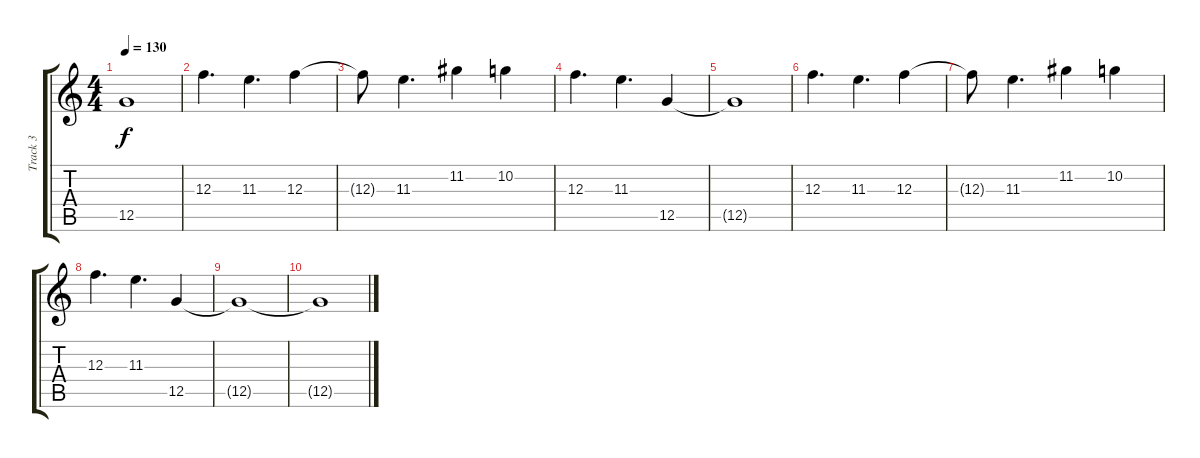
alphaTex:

\track ("Track 3" "Track 3") {instrument distortionguitar}
\staff {score tabs}
\tuning (D4 A3 F3 C3 G2 C2) {hide}
\ts (4 4)
\tempo 130
\clef g2
\ks c
12.5{t}.1{dy f} |
12.3.4{d} 11.3.4{d} 12.3.4 |
12.3{t}.8 11.3.4{d} 11.2.4 10.2.4 |
12.3.4{d} 11.3.4{d} 12.5.4 |
12.5{t}.1 |
12.3.4{d} 11.3.4{d} 12.3.4 |
12.3{t}.8 11.3.4{d} 11.2.4 10.2.4 |
12.3.4{d} 11.3.4{d} 12.5.4 |
12.5{t}.1 |
12.5{t}.1
